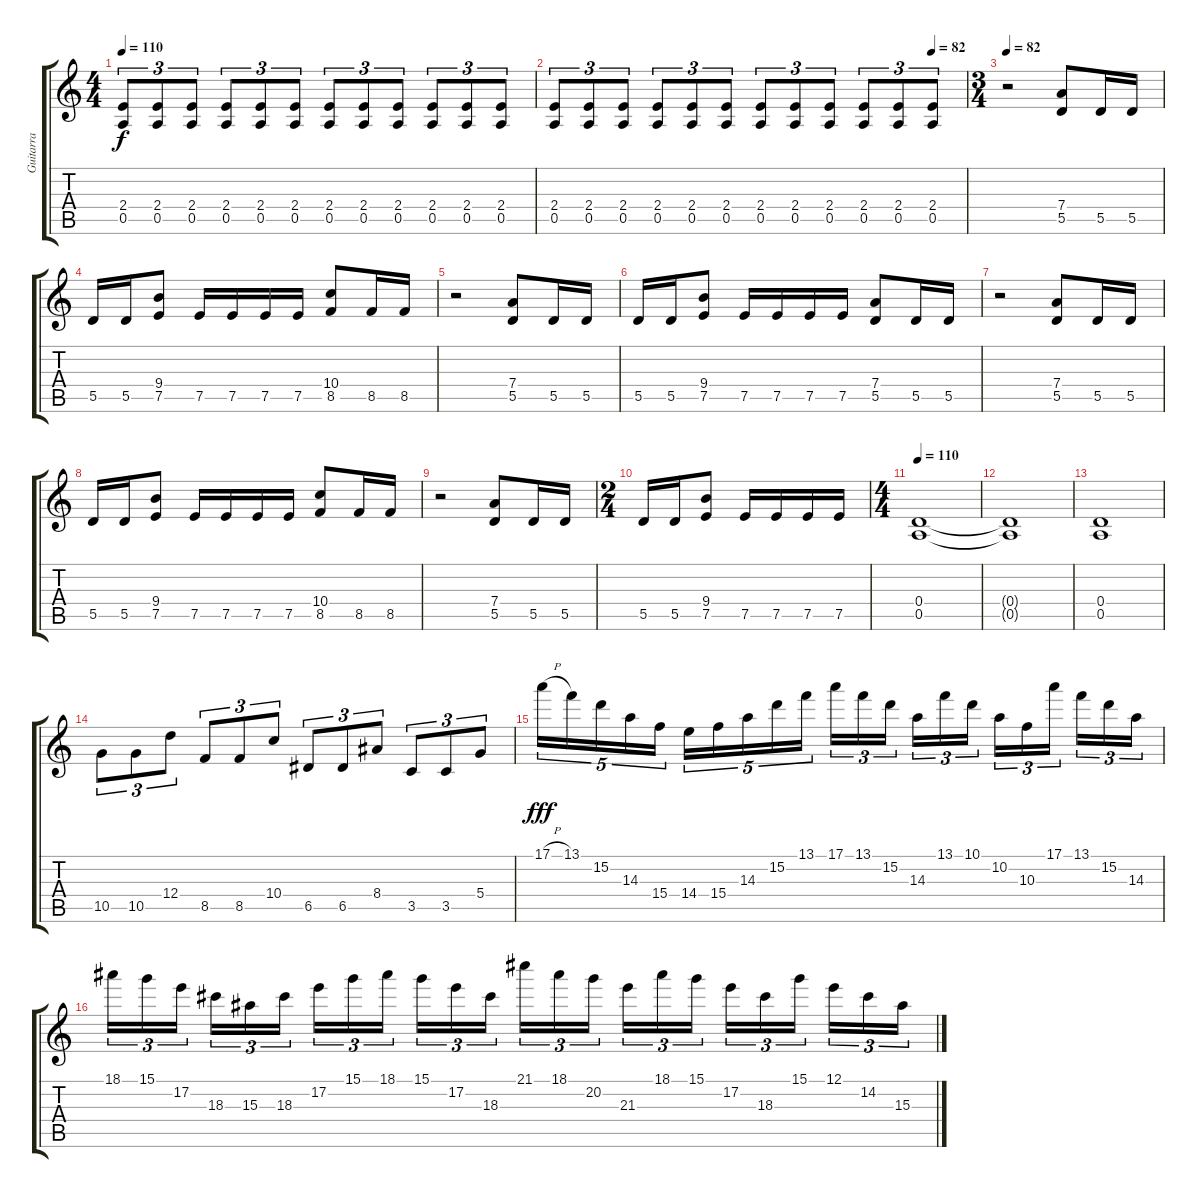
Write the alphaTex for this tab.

\track ("Guitarra" "Guitarra") {instrument overdrivenguitar}
\staff {score tabs}
\tuning (E4 B3 G3 D3 A2 E2) {hide}
\ts (4 4)
\tempo 110
\clef g2
\ks c
(2.4 0.5).8{tu (3 2) dy f} (2.4 0.5).8{tu (3 2)} (2.4 0.5).8{tu (3 2)} (2.4 0.5).8{tu (3 2)} (2.4 0.5).8{tu (3 2)} (2.4 0.5).8{tu (3 2)} (2.4 0.5).8{tu (3 2)} (2.4 0.5).8{tu (3 2)} (2.4 0.5).8{tu (3 2)} (2.4 0.5).8{tu (3 2)} (2.4 0.5).8{tu (3 2)} (2.4 0.5).8{tu (3 2)} |
\tempo (82 0.9166666666666666)
(2.4 0.5).8{tu (3 2)} (2.4 0.5).8{tu (3 2)} (2.4 0.5).8{tu (3 2)} (2.4 0.5).8{tu (3 2)} (2.4 0.5).8{tu (3 2)} (2.4 0.5).8{tu (3 2)} (2.4 0.5).8{tu (3 2)} (2.4 0.5).8{tu (3 2)} (2.4 0.5).8{tu (3 2)} (2.4 0.5).8{tu (3 2)} (2.4 0.5).8{tu (3 2)} (2.4 0.5).8{tu (3 2)} |
\ts (3 4)
\tempo 82
r.2 (7.4 5.5).8 5.5.16 5.5.16 |
5.5.16 5.5.16 (9.4 7.5).8 7.5.16 7.5.16 7.5.16 7.5.16 (10.4 8.5).8 8.5.16 8.5.16 |
r.2 (7.4 5.5).8 5.5.16 5.5.16 |
5.5.16 5.5.16 (9.4 7.5).8 7.5.16 7.5.16 7.5.16 7.5.16 (7.4 5.5).8 5.5.16 5.5.16 |
r.2 (7.4 5.5).8 5.5.16 5.5.16 |
5.5.16 5.5.16 (9.4 7.5).8 7.5.16 7.5.16 7.5.16 7.5.16 (10.4 8.5).8 8.5.16 8.5.16 |
r.2 (7.4 5.5).8 5.5.16 5.5.16 |
\ts (2 4)
5.5.16 5.5.16 (9.4 7.5).8 7.5.16 7.5.16 7.5.16 7.5.16 |
\ts (4 4)
\tempo 110
(0.4 0.5).1 |
(0.4{t} 0.5{t}).1 |
(0.4 0.5).1 |
10.5.8{tu (3 2)} 10.5.8{tu (3 2)} 12.4.8{tu (3 2)} 8.5.8{tu (3 2)} 8.5.8{tu (3 2)} 10.4.8{tu (3 2)} 6.5.8{tu (3 2)} 6.5.8{tu (3 2)} 8.4.8{tu (3 2)} 3.5.8{tu (3 2)} 3.5.8{tu (3 2)} 5.4.8{tu (3 2)} |
17.1{h}.16{tu (5 4) dy fff} 13.1.16{tu (5 4)} 15.2.16{tu (5 4)} 14.3.16{tu (5 4)} 15.4.16{tu (5 4)} 14.4.16{tu (5 4)} 15.4.16{tu (5 4)} 14.3.16{tu (5 4)} 15.2.16{tu (5 4)} 13.1.16{tu (5 4)} 17.1.16{tu (3 2)} 13.1.16{tu (3 2)} 15.2.16{tu (3 2)} 14.3.16{tu (3 2)} 13.1.16{tu (3 2)} 10.1.16{tu (3 2)} 10.2.16{tu (3 2)} 10.3.16{tu (3 2)} 17.1.16{tu (3 2)} 13.1.16{tu (3 2)} 15.2.16{tu (3 2)} 14.3.16{tu (3 2)} |
18.1.16{tu (3 2)} 15.1.16{tu (3 2)} 17.2.16{tu (3 2)} 18.3.16{tu (3 2)} 15.3.16{tu (3 2)} 18.3.16{tu (3 2)} 17.2.16{tu (3 2)} 15.1.16{tu (3 2)} 18.1.16{tu (3 2)} 15.1.16{tu (3 2)} 17.2.16{tu (3 2)} 18.3.16{tu (3 2)} 21.1.16{tu (3 2)} 18.1.16{tu (3 2)} 20.2.16{tu (3 2)} 21.3.16{tu (3 2)} 18.1.16{tu (3 2)} 15.1.16{tu (3 2)} 17.2.16{tu (3 2)} 18.3.16{tu (3 2)} 15.1.16{tu (3 2)} 12.1.16{tu (3 2)} 14.2.16{tu (3 2)} 15.3.16{tu (3 2)}
